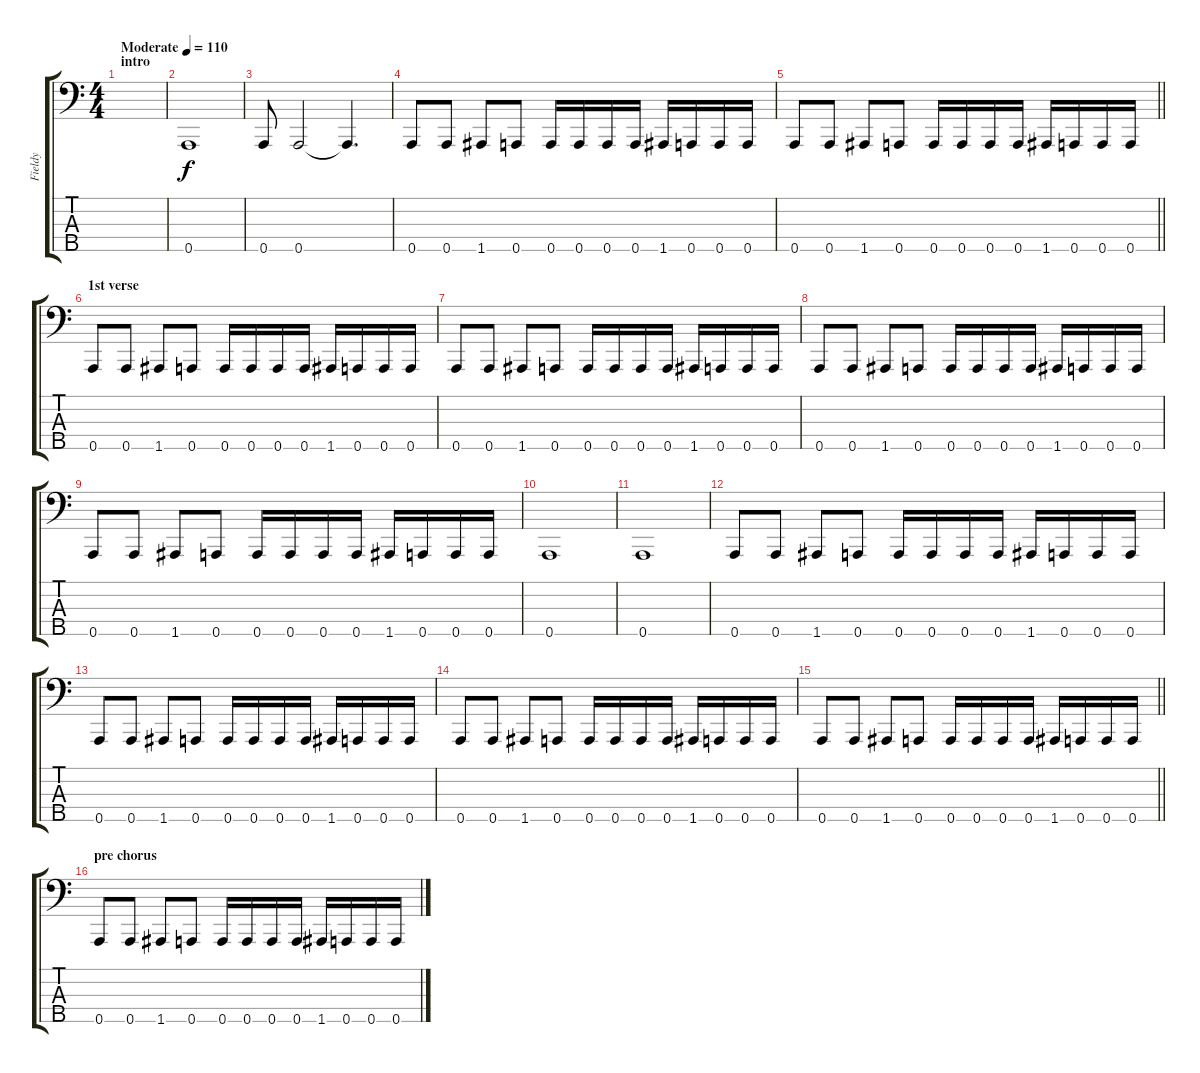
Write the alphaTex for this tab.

\track ("Fieldy" "Fieldy") {instrument slapbass1}
\staff {score tabs}
\tuning (F2 C2 G1 D1 A0) {hide}
\ts (4 4)
\section ("" "intro")
\tempo (110 "Moderate")
\clef f4
\ks c
|
0.5.1 |
0.5.8 0.5.2 0.5{t}.4{d} |
0.5.8 0.5.8 1.5.8 0.5.8 0.5.16 0.5.16 0.5.16 0.5.16 1.5.16 0.5.16 0.5.16 0.5.16 |
\barLineRight lightlight
0.5.8 0.5.8 1.5.8 0.5.8 0.5.16 0.5.16 0.5.16 0.5.16 1.5.16 0.5.16 0.5.16 0.5.16 |
\section ("" "1st verse")
0.5.8 0.5.8 1.5.8 0.5.8 0.5.16 0.5.16 0.5.16 0.5.16 1.5.16 0.5.16 0.5.16 0.5.16 |
0.5.8 0.5.8 1.5.8 0.5.8 0.5.16 0.5.16 0.5.16 0.5.16 1.5.16 0.5.16 0.5.16 0.5.16 |
0.5.8 0.5.8 1.5.8 0.5.8 0.5.16 0.5.16 0.5.16 0.5.16 1.5.16 0.5.16 0.5.16 0.5.16 |
0.5.8 0.5.8 1.5.8 0.5.8 0.5.16 0.5.16 0.5.16 0.5.16 1.5.16 0.5.16 0.5.16 0.5.16 |
0.5.1 |
0.5.1 |
0.5.8 0.5.8 1.5.8 0.5.8 0.5.16 0.5.16 0.5.16 0.5.16 1.5.16 0.5.16 0.5.16 0.5.16 |
0.5.8 0.5.8 1.5.8 0.5.8 0.5.16 0.5.16 0.5.16 0.5.16 1.5.16 0.5.16 0.5.16 0.5.16 |
0.5.8 0.5.8 1.5.8 0.5.8 0.5.16 0.5.16 0.5.16 0.5.16 1.5.16 0.5.16 0.5.16 0.5.16 |
\barLineRight lightlight
0.5.8 0.5.8 1.5.8 0.5.8 0.5.16 0.5.16 0.5.16 0.5.16 1.5.16 0.5.16 0.5.16 0.5.16 |
\section ("" "pre chorus")
0.5.8 0.5.8 1.5.8 0.5.8 0.5.16 0.5.16 0.5.16 0.5.16 1.5.16 0.5.16 0.5.16 0.5.16
